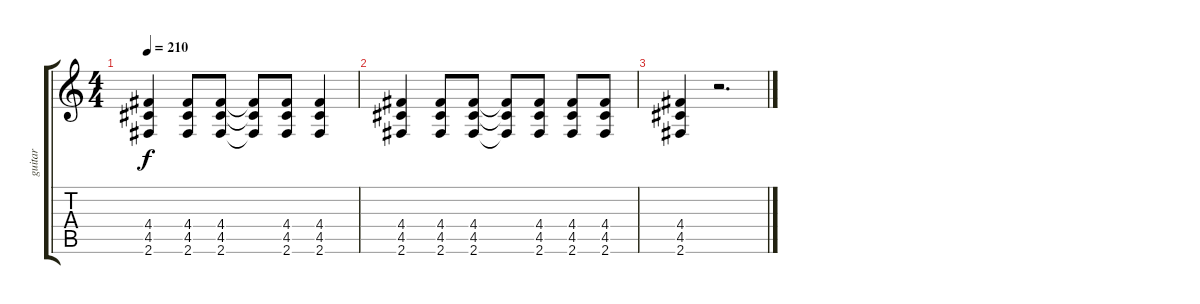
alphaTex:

\track ("guitar" "guitar") {instrument distortionguitar}
\staff {score tabs}
\tuning (E4 B3 G3 D3 A2 E2) {hide}
\ts (4 4)
\tempo 210
\clef g2
\ks c
(4.4 4.5 2.6).4{dy f} (4.4 4.5 2.6).8 (4.4 4.5 2.6).8 (4.4{t} 4.5{t} 2.6{t}).8 (4.4 4.5 2.6).8 (4.4 4.5 2.6).4 |
(4.4 4.5 2.6).4 (4.4 4.5 2.6).8 (4.4 4.5 2.6).8 (4.4{t} 4.5{t} 2.6{t}).8 (4.4 4.5 2.6).8 (4.4 4.5 2.6).8 (4.4 4.5 2.6).8 |
(4.4 4.5 2.6).4 r.2{d}
